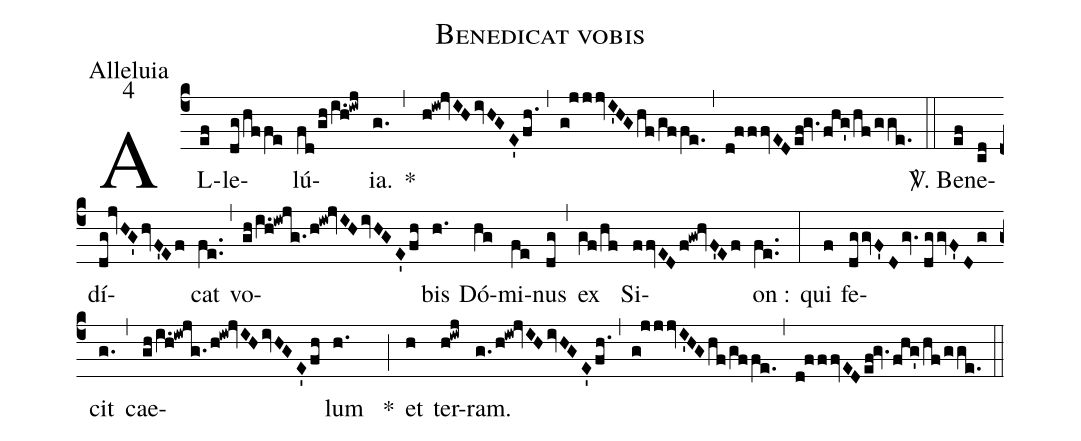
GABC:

name:Benedicat vobis;
office-part:Alleluia;
mode:4;
%%
(c4) AL(ef)le(dg/hffe)lú(fd/gh/i.h!iwj){ia}.(g.) *(,) (h!iw!jvIHivHGE'fh.) (,) (g!jjjvI'HGhf/gffe.) (,) (d!fffvEDef!gv.fhg'/hf/gge.) (::) <sp>V/</sp>. Be(ef)ne(cd)dí(dg!jvHG'hvF'Ef)cat(fe..) (,) vo(gh/i.h!iwjg./h!iw!jvIHivHGE'fh)bis(h.) Dó(hg)mi(fe)nus(dg) (,) ex(gf/hf) Si(ffvEDf!gw!hvF'Ef)on :(fe..) (:) qui(f) fe(dggvF'Dgv.//dggvF'Dg)cit(g.) (,) cae(gh/i.h!iwjg./h!iw!jvIHivHGE'fh)lum(h.) <clear>*(;) et(h) ter(h!iwj)ram.(g./h!iw!jvIHivHGE'fh.) (,) (g!jjjvI'HGhf/gffe.) (,) (d!fffvEDef!gv.fhg'/hf/gge.) (::)
